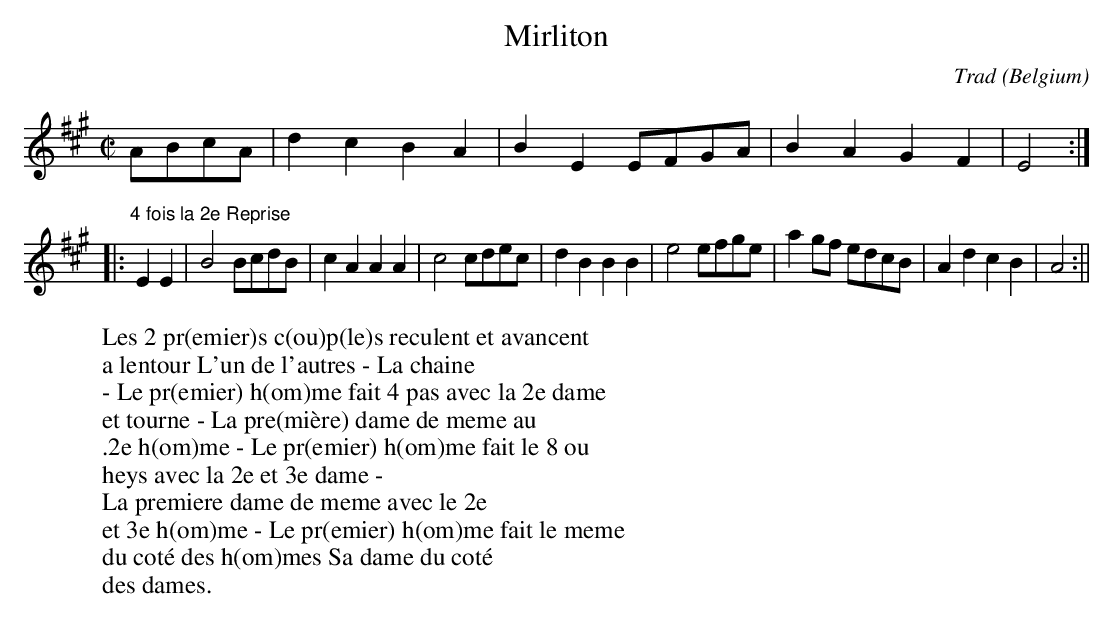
X:1
T:Mirliton
C:Trad
O:Belgium
M:C|
L:1/8
K:Amaj
ABcA|d2c2B2A2|B2E2 EFGA|B2A2G2F2|E4:|
|:"4 fois la 2e Reprise"E2E2|B4 BcdB|c2A2A2A2|c4cdec|d2B2B2B2|e4efge|a2gf edcB|A2d2 c2B2|A4:||
W:Les 2 pr(emier)s c(ou)p(le)s reculent et avancent
W:a lentour L'un de l'autres - La chaine
W:- Le pr(emier) h(om)me fait 4 pas avec la 2e dame
W:et tourne - La pre(mière) dame de meme au
W:.2e h(om)me - Le pr(emier) h(om)me fait le 8 ou
W:heys avec la 2e et 3e dame -
W:La premiere dame de meme avec le 2e
W:et 3e h(om)me - Le pr(emier) h(om)me fait le meme
W:du coté des h(om)mes Sa dame du coté
W:des dames.
